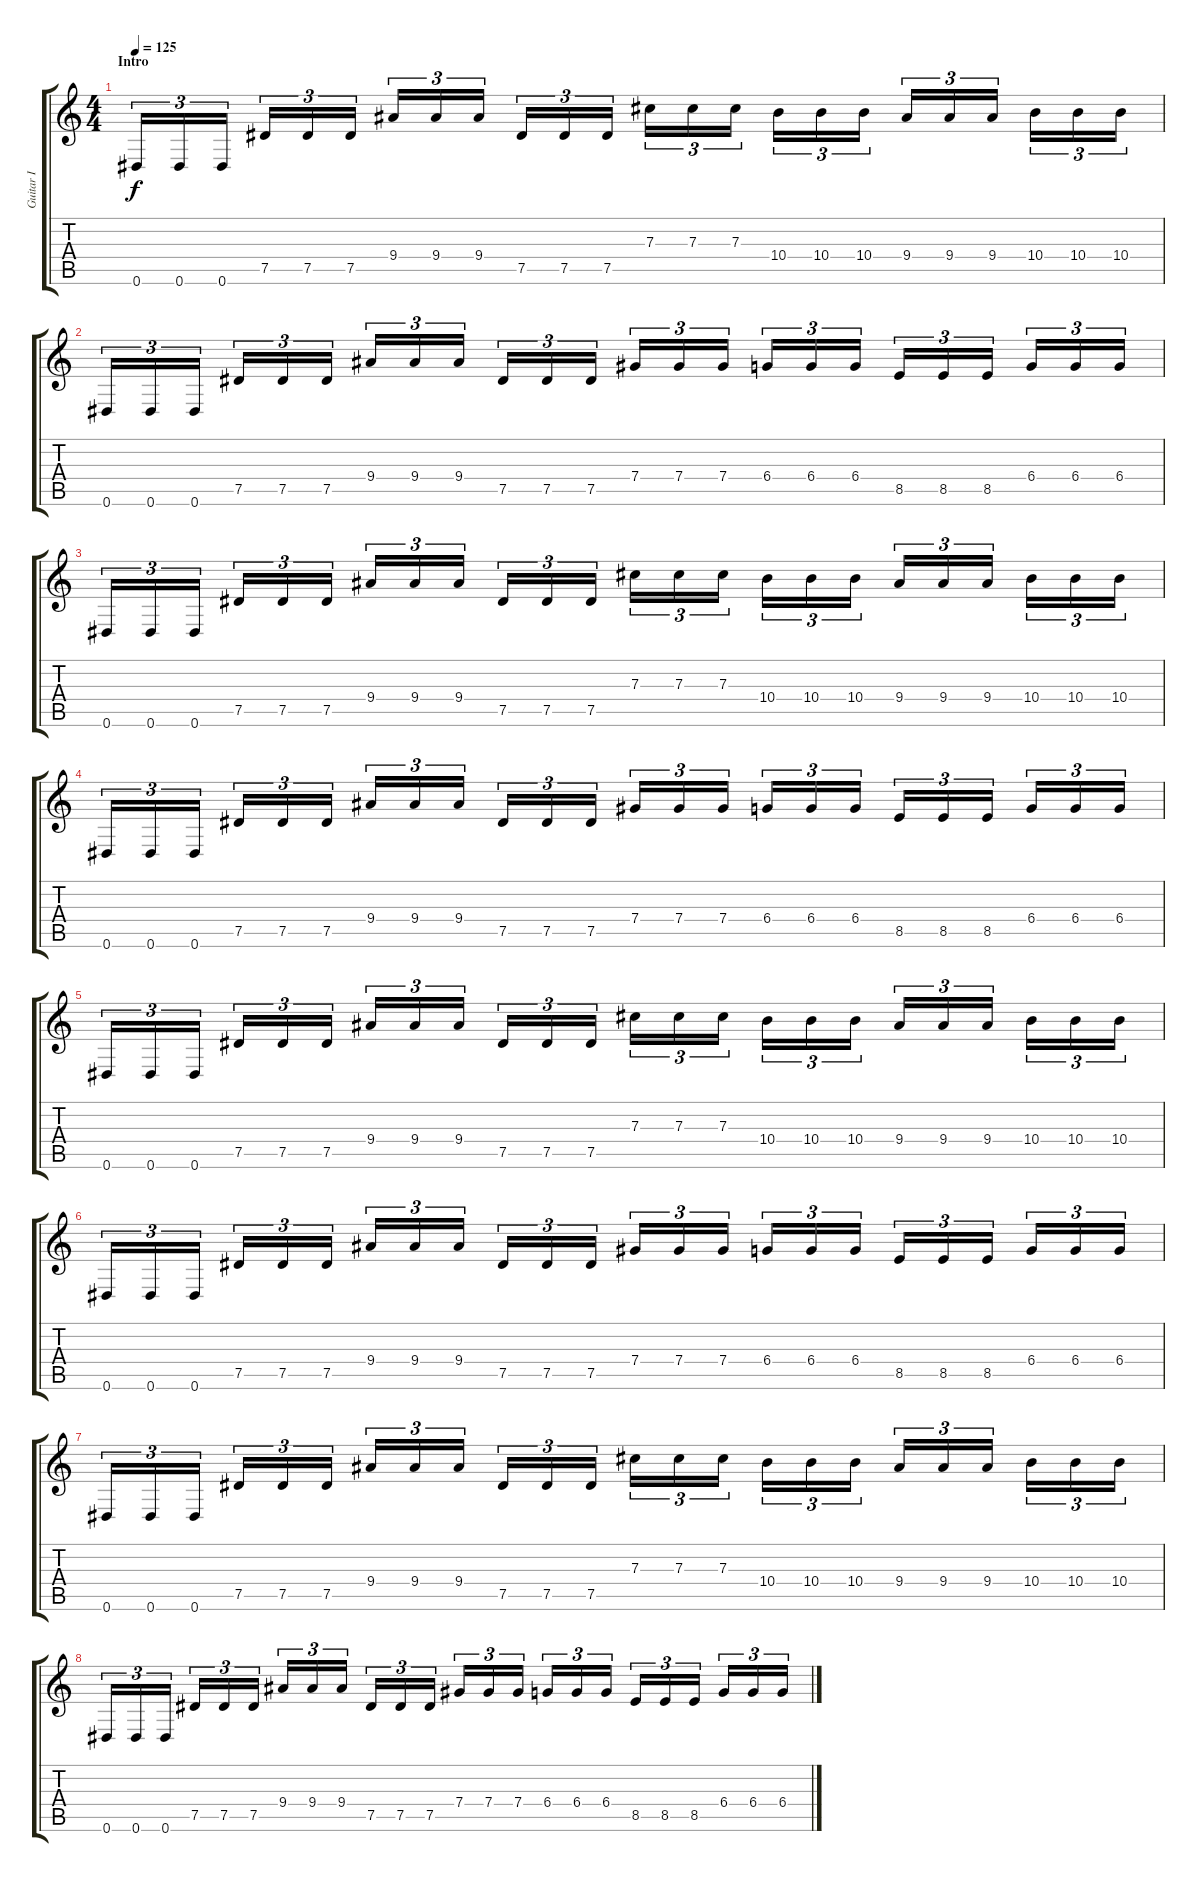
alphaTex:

\track ("Guitar I" "Guitar I") {instrument distortionguitar}
\staff {score tabs}
\tuning (Eb4 Bb3 Gb3 Db3 Ab2 Eb2) {hide}
\ts (4 4)
\section ("" "Intro")
\tempo 125
\clef g2
\ks c
0.6.16{tu (3 2) dy f instrument distortionguitar} 0.6.16{tu (3 2)} 0.6.16{tu (3 2)} 7.5.16{tu (3 2)} 7.5.16{tu (3 2)} 7.5.16{tu (3 2)} 9.4.16{tu (3 2)} 9.4.16{tu (3 2)} 9.4.16{tu (3 2)} 7.5.16{tu (3 2)} 7.5.16{tu (3 2)} 7.5.16{tu (3 2)} 7.3.16{tu (3 2)} 7.3.16{tu (3 2)} 7.3.16{tu (3 2)} 10.4.16{tu (3 2)} 10.4.16{tu (3 2)} 10.4.16{tu (3 2)} 9.4.16{tu (3 2)} 9.4.16{tu (3 2)} 9.4.16{tu (3 2)} 10.4.16{tu (3 2)} 10.4.16{tu (3 2)} 10.4.16{tu (3 2)} |
0.6.16{tu (3 2)} 0.6.16{tu (3 2)} 0.6.16{tu (3 2)} 7.5.16{tu (3 2)} 7.5.16{tu (3 2)} 7.5.16{tu (3 2)} 9.4.16{tu (3 2)} 9.4.16{tu (3 2)} 9.4.16{tu (3 2)} 7.5.16{tu (3 2)} 7.5.16{tu (3 2)} 7.5.16{tu (3 2)} 7.4.16{tu (3 2)} 7.4.16{tu (3 2)} 7.4.16{tu (3 2)} 6.4.16{tu (3 2)} 6.4.16{tu (3 2)} 6.4.16{tu (3 2)} 8.5.16{tu (3 2)} 8.5.16{tu (3 2)} 8.5.16{tu (3 2)} 6.4.16{tu (3 2)} 6.4.16{tu (3 2)} 6.4.16{tu (3 2)} |
0.6.16{tu (3 2)} 0.6.16{tu (3 2)} 0.6.16{tu (3 2)} 7.5.16{tu (3 2)} 7.5.16{tu (3 2)} 7.5.16{tu (3 2)} 9.4.16{tu (3 2)} 9.4.16{tu (3 2)} 9.4.16{tu (3 2)} 7.5.16{tu (3 2)} 7.5.16{tu (3 2)} 7.5.16{tu (3 2)} 7.3.16{tu (3 2)} 7.3.16{tu (3 2)} 7.3.16{tu (3 2)} 10.4.16{tu (3 2)} 10.4.16{tu (3 2)} 10.4.16{tu (3 2)} 9.4.16{tu (3 2)} 9.4.16{tu (3 2)} 9.4.16{tu (3 2)} 10.4.16{tu (3 2)} 10.4.16{tu (3 2)} 10.4.16{tu (3 2)} |
0.6.16{tu (3 2)} 0.6.16{tu (3 2)} 0.6.16{tu (3 2)} 7.5.16{tu (3 2)} 7.5.16{tu (3 2)} 7.5.16{tu (3 2)} 9.4.16{tu (3 2)} 9.4.16{tu (3 2)} 9.4.16{tu (3 2)} 7.5.16{tu (3 2)} 7.5.16{tu (3 2)} 7.5.16{tu (3 2)} 7.4.16{tu (3 2)} 7.4.16{tu (3 2)} 7.4.16{tu (3 2)} 6.4.16{tu (3 2)} 6.4.16{tu (3 2)} 6.4.16{tu (3 2)} 8.5.16{tu (3 2)} 8.5.16{tu (3 2)} 8.5.16{tu (3 2)} 6.4.16{tu (3 2)} 6.4.16{tu (3 2)} 6.4.16{tu (3 2)} |
0.6.16{tu (3 2)} 0.6.16{tu (3 2)} 0.6.16{tu (3 2)} 7.5.16{tu (3 2)} 7.5.16{tu (3 2)} 7.5.16{tu (3 2)} 9.4.16{tu (3 2)} 9.4.16{tu (3 2)} 9.4.16{tu (3 2)} 7.5.16{tu (3 2)} 7.5.16{tu (3 2)} 7.5.16{tu (3 2)} 7.3.16{tu (3 2)} 7.3.16{tu (3 2)} 7.3.16{tu (3 2)} 10.4.16{tu (3 2)} 10.4.16{tu (3 2)} 10.4.16{tu (3 2)} 9.4.16{tu (3 2)} 9.4.16{tu (3 2)} 9.4.16{tu (3 2)} 10.4.16{tu (3 2)} 10.4.16{tu (3 2)} 10.4.16{tu (3 2)} |
0.6.16{tu (3 2)} 0.6.16{tu (3 2)} 0.6.16{tu (3 2)} 7.5.16{tu (3 2)} 7.5.16{tu (3 2)} 7.5.16{tu (3 2)} 9.4.16{tu (3 2)} 9.4.16{tu (3 2)} 9.4.16{tu (3 2)} 7.5.16{tu (3 2)} 7.5.16{tu (3 2)} 7.5.16{tu (3 2)} 7.4.16{tu (3 2)} 7.4.16{tu (3 2)} 7.4.16{tu (3 2)} 6.4.16{tu (3 2)} 6.4.16{tu (3 2)} 6.4.16{tu (3 2)} 8.5.16{tu (3 2)} 8.5.16{tu (3 2)} 8.5.16{tu (3 2)} 6.4.16{tu (3 2)} 6.4.16{tu (3 2)} 6.4.16{tu (3 2)} |
0.6.16{tu (3 2)} 0.6.16{tu (3 2)} 0.6.16{tu (3 2)} 7.5.16{tu (3 2)} 7.5.16{tu (3 2)} 7.5.16{tu (3 2)} 9.4.16{tu (3 2)} 9.4.16{tu (3 2)} 9.4.16{tu (3 2)} 7.5.16{tu (3 2)} 7.5.16{tu (3 2)} 7.5.16{tu (3 2)} 7.3.16{tu (3 2)} 7.3.16{tu (3 2)} 7.3.16{tu (3 2)} 10.4.16{tu (3 2)} 10.4.16{tu (3 2)} 10.4.16{tu (3 2)} 9.4.16{tu (3 2)} 9.4.16{tu (3 2)} 9.4.16{tu (3 2)} 10.4.16{tu (3 2)} 10.4.16{tu (3 2)} 10.4.16{tu (3 2)} |
0.6.16{tu (3 2)} 0.6.16{tu (3 2)} 0.6.16{tu (3 2)} 7.5.16{tu (3 2)} 7.5.16{tu (3 2)} 7.5.16{tu (3 2)} 9.4.16{tu (3 2)} 9.4.16{tu (3 2)} 9.4.16{tu (3 2)} 7.5.16{tu (3 2)} 7.5.16{tu (3 2)} 7.5.16{tu (3 2)} 7.4.16{tu (3 2)} 7.4.16{tu (3 2)} 7.4.16{tu (3 2)} 6.4.16{tu (3 2)} 6.4.16{tu (3 2)} 6.4.16{tu (3 2)} 8.5.16{tu (3 2)} 8.5.16{tu (3 2)} 8.5.16{tu (3 2)} 6.4.16{tu (3 2)} 6.4.16{tu (3 2)} 6.4.16{tu (3 2)}
